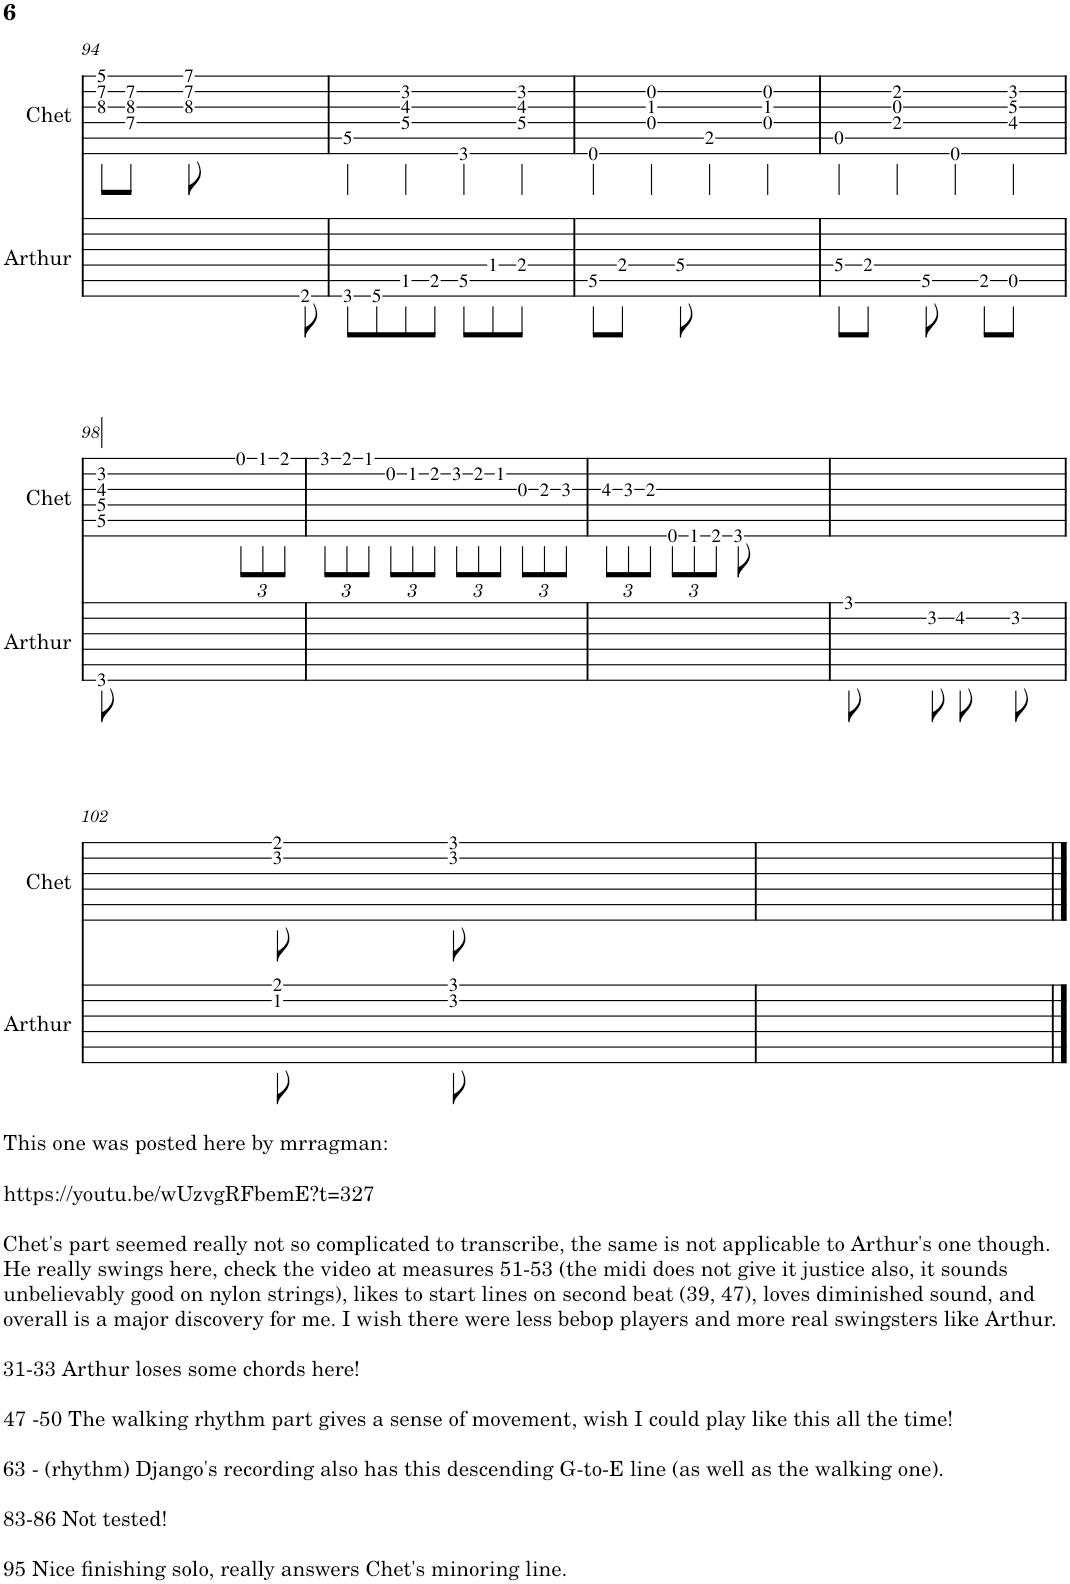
**kern	**kern
*part2	*part1
*staff2	*staff1
*I"Arthur	*I"Chet
*I'Arthur	*I'Chet
!!LO:PB:g=z
*	*
*k[]	*k[]
*M4/4	*M4/4
=94	=94
*^	*^
1r	8r	1r	8e-\ 8f#\ 8a\L
.	8r	.	8A\ 8e-\ 8f#\J
.	8r	.	8r
.	8r	.	8e-\ 8f#\ 8b\
.	8r	.	8r
.	8r	.	8r
.	8r	.	8r
.	8FF#\	.	8r
*	*	*v	*v
=95	=95	=95
2..r	8GG\L	4D\
.	8AA\	.
.	8BB-\	4G\ 4B\ 4d\
.	8BB\J	.
.	8D\L	4GG\
.	8E-\	.
.	8E\J	4G\ 4B\ 4d\
8r	8r	.
=96	=96	=96
1r	8D\L	4EE\
.	8E\J	.
.	8r	4D\ 4G#\ 4B\
.	8G\	.
.	8r	4BB\
.	8r	.
.	8r	4D\ 4G#\ 4B\
.	8r	.
=97	=97	=97
1r	8G\L	4AA\
.	8E\J	.
.	8r	4E\ 4G\ 4c#\
.	8D\	.
.	8r	4EE\
.	8BB\L	.
.	8AA\J	4F#\ 4c\ 4d\
.	8r	.
!!LO:LB:g=z
=98	=98	=98
*	*	*^
1r	8GG\	4D/ 4G/ 4B/ 4d/	4r
.	8r	.	.
.	4r	4r	4r
.	2r	2r	4r
*	*	*	*Xbrackettup
.	.	.	12e\L
.	.	.	12f\
.	.	.	12f#\J
*v	*v	*	*
=99	=99	=99
1r	1r	12g\L
.	.	12f#\
.	.	12f\J
.	.	12B\L
.	.	12c\
.	.	12c#\J
.	.	12d\L
.	.	12c#\
.	.	12c\J
.	.	12G\L
.	.	12A\
.	.	12B-\J
=100	=100	=100
1r	1r	12B\L
.	.	12B-\
.	.	12A\J
.	.	12EE\L
.	.	12FF\
.	.	12FF#\J
.	.	8GG\
.	.	8r
.	.	4r
=101	=101	=101
*^	*	*
1r	8g\	1r	4r
.	8r	.	.
.	8r	.	4r
.	8d\	.	.
.	8e-\	.	2r
.	8r	.	.
.	8d\	.	.
.	8r	.	.
*	*	*v	*v
!!LO:LB:g=z
=102	=102	=102
!LO:TX:b:t=This one was posted here by mrragman&colon;	!	!
!LO:TX:b:t=https&colon;//youtu.be/wUzvgRFbemE?t=327	!	!
!LO:TX:b:t=Chet's part seemed really not so complicated to transcribe, the same is not applicable to Arthur's one though.	!	!
!LO:TX:b:t=He really swings here, check the video at measures 51-53 (the midi does not give it justice also, it sounds	!	!
!LO:TX:b:t=unbelievably good on nylon strings), likes to start lines on second beat (39, 47), loves diminished sound, and	!	!
!LO:TX:b:t=overall is a major discovery for me. I wish there were less bebop players and more real swingsters like Arthur.	!	!
!LO:TX:b:t=31-33 Arthur loses some chords here!	!	!
!LO:TX:b:t=47 -50 The walking rhythm part gives a sense of movement, wish I could play like this all the time!	!	!
!LO:TX:b:t=63 - (rhythm) Django's recording also has this descending G-to-E line (as well as the walking one).	!	!
!LO:TX:b:t=83-86 Not tested!	!	!
!LO:TX:b:t=95 Nice finishing solo, really answers Chet's minoring line.	!	!
1r	8r	8r
.	8r	8r
.	8c\ 8f#\	8d\ 8g-\
.	8r	8r
.	8d\ 8g\	8d\ 8g\
.	8r	8r
.	4r	4r
*v	*v	*
=103	=103
1r	1r
==	==
*-	*-
